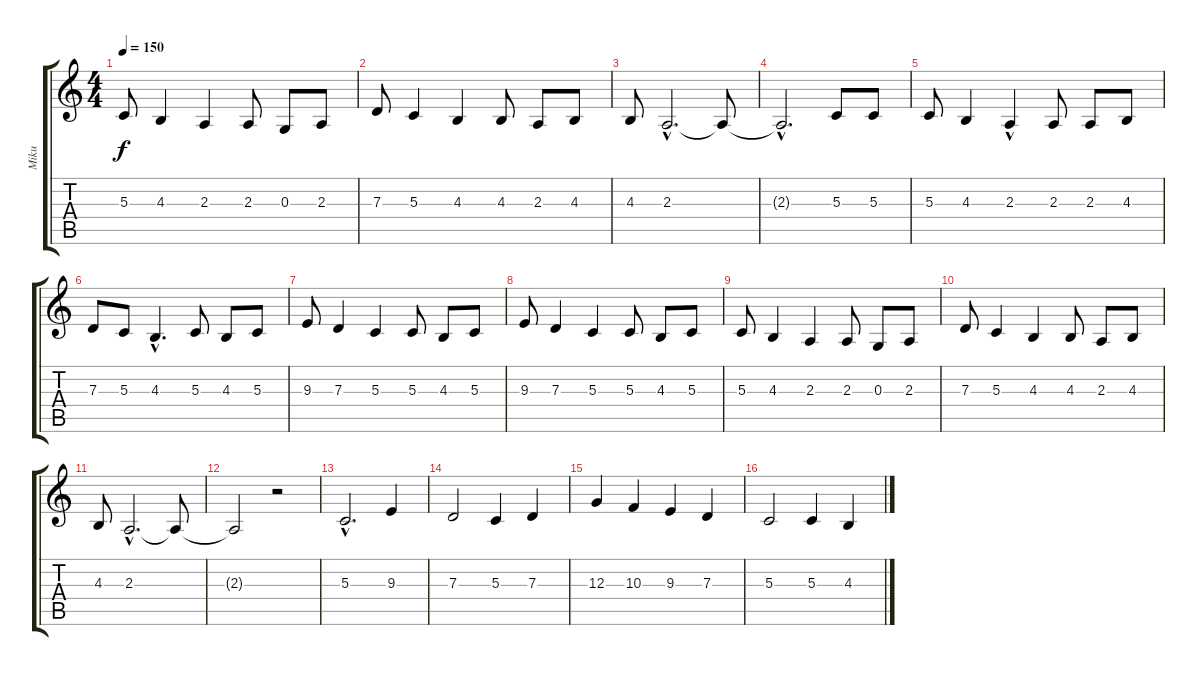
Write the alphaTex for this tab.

\track ("Miku" "Miku") {instrument altosax}
\staff {score tabs}
\tuning (E4 B3 G3 D3 A2 E2) {hide}
\ts (4 4)
\tempo 150
\clef g2
\ks c
5.3.8{dy f} 4.3.4 2.3.4 2.3.8 0.3.8 2.3.8 |
7.3.8 5.3.4 4.3.4 4.3.8 2.3.8 4.3.8 |
4.3.8 2.3{hac}.2{d} 2.3{t}.8 |
2.3{hac t}.2{d} 5.3.8 5.3.8 |
5.3.8 4.3.4 2.3{hac}.4 2.3.8 2.3.8 4.3.8 |
7.3.8 5.3.8 4.3{hac}.4{d} 5.3.8 4.3.8 5.3.8 |
9.3.8 7.3.4 5.3.4 5.3.8 4.3.8 5.3.8 |
9.3.8 7.3.4 5.3.4 5.3.8 4.3.8 5.3.8 |
5.3.8 4.3.4 2.3.4 2.3.8 0.3.8 2.3.8 |
7.3.8 5.3.4 4.3.4 4.3.8 2.3.8 4.3.8 |
4.3.8 2.3{hac}.2{d} 2.3{t}.8 |
2.3{t}.2 r.2 |
5.3{hac}.2{d} 9.3.4 |
7.3.2 5.3.4 7.3.4 |
12.3.4 10.3.4 9.3.4 7.3.4 |
5.3.2 5.3.4 4.3.4
